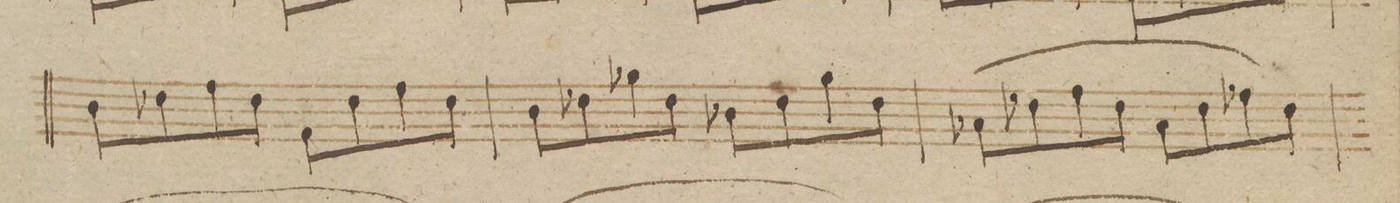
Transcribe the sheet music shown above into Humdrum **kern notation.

**kern	**dynam
*I"Viola.	*
*clefC3	*
*k[b-]	*
*met(c)	*
*M4/4	*
8c\L	.
8e-X\	.
8g\	.
8e-\J	.
8G\L	.
8e-\	.
8g\	.
8e-\J	.
=68	=68
8c\L	.
8e-X\	.
8a-X\	.
8e-\J	.
8c-X\L	.
8e-\	.
8a-\	.
8e-\J	.
=69	=69
(>8B-\L	.
8e-X\	.
8g\	.
8e-\J	.
8B-\L	.
8e-\	.
8g-X\	.
8e-\J)	.
=70	=70
*-	*-
